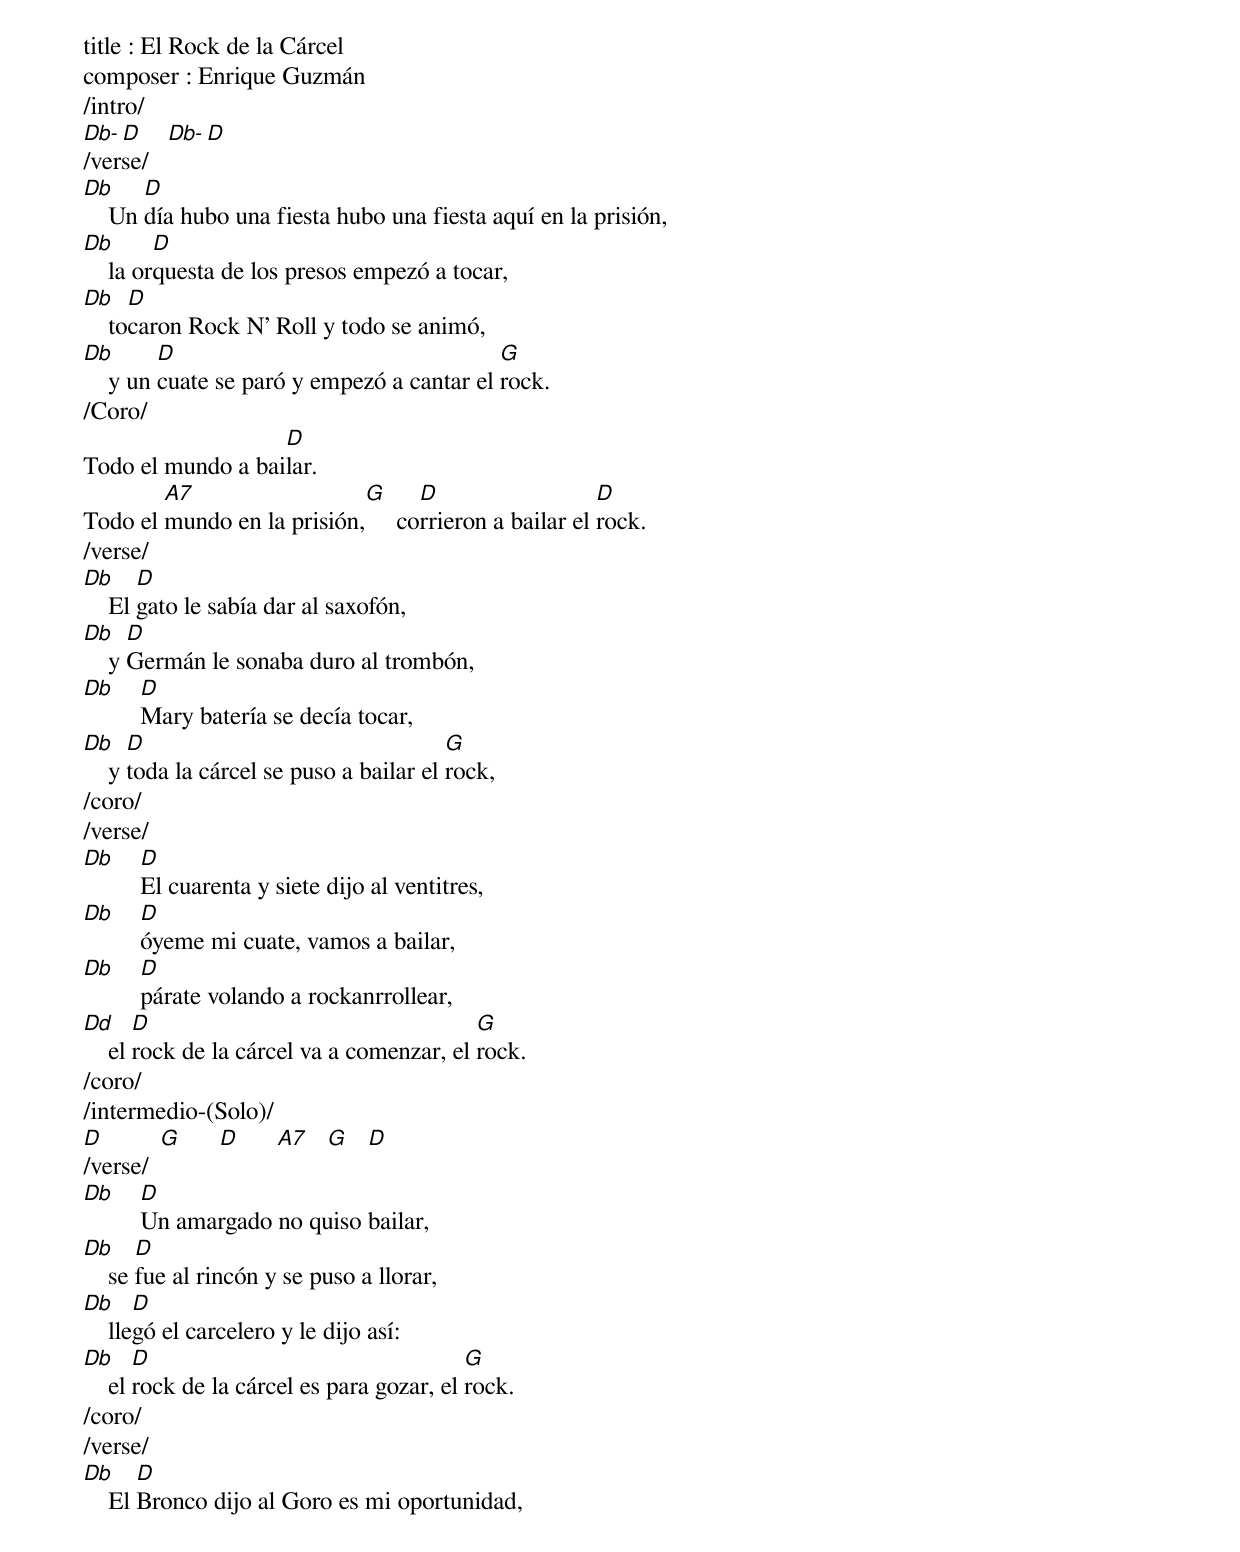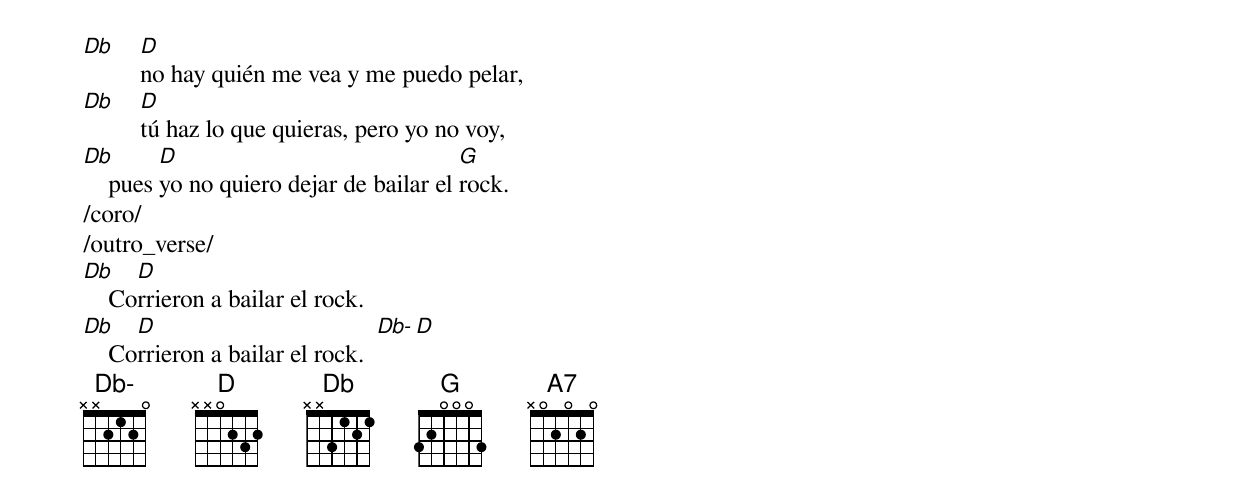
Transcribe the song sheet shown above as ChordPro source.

title : El Rock de la Cárcel
composer : Enrique Guzmán
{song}
/intro/
[Db-][D]    [Db-][D]
/verse/
[Db]    Un [D]día hubo una fiesta hubo una fiesta aquí en la prisión,
[Db]    la or[D]questa de los presos empezó a tocar,
[Db]    to[D]caron Rock N' Roll y todo se animó,
[Db]    y un [D]cuate se paró y empezó a cantar el [G]rock.
/Coro/
Todo el mundo a bai[D]lar.
Todo el [A7]mundo en la prisión,[G]     co[D]rrieron a bailar el [D]rock.
/verse/
[Db]    El [D]gato le sabía dar al saxofón,
[Db]    y [D]Germán le sonaba duro al trombón,
[Db]    [D]Mary batería se decía tocar,
[Db]    y [D]toda la cárcel se puso a bailar el [G]rock,
/coro/
/verse/
[Db]    [D]El cuarenta y siete dijo al ventitres,
[Db]    [D]óyeme mi cuate, vamos a bailar,
[Db]    [D]párate volando a rockanrrollear,
[Dd]    el [D]rock de la cárcel va a comenzar, el [G]rock.
/coro/
/intermedio-(Solo)/
[D]         [G]      [D]      [A7]   [G]   [D]
/verse/
[Db]    [D]Un amargado no quiso bailar,
[Db]    se [D]fue al rincón y se puso a llorar,
[Db]    lle[D]gó el carcelero y le dijo así:
[Db]    el [D]rock de la cárcel es para gozar, el [G]rock.
/coro/
/verse/
[Db]    El [D]Bronco dijo al Goro es mi oportunidad,
[Db]    [D]no hay quién me vea y me puedo pelar,
[Db]    [D]tú haz lo que quieras, pero yo no voy,
[Db]    pues [D]yo no quiero dejar de bailar el [G]rock.
/coro/
/outro_verse/
[Db]    Co[D]rrieron a bailar el rock.
[Db]    Co[D]rrieron a bailar el rock.  [Db-][D]
